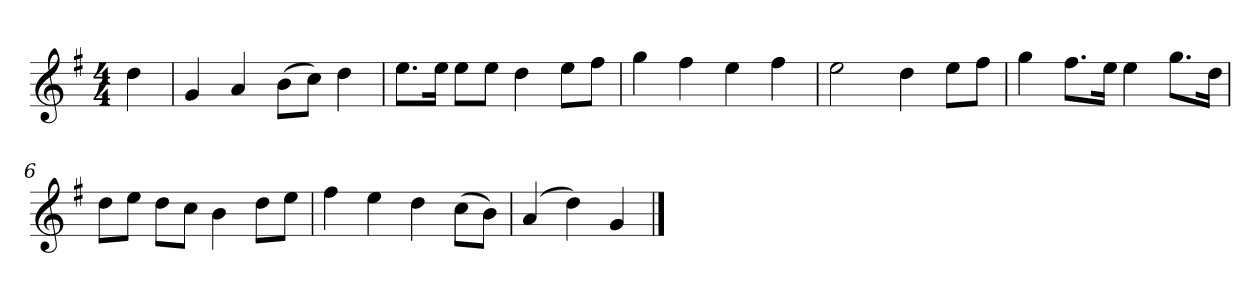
**kern
*part1
*staff1
*k[f#]
*M4/4
*MM120
=
4dd
=1
4g
4a
(8bL
8ccJ)
4dd
=2
8.eeL
16eeJk
8eeL
8eeJ
4dd
8eeL
8ff#J
=3
4gg
4ff#
4ee
4ff#
=4
2ee
4dd
8eeL
8ff#J
=5
4gg
8.ff#L
16eeJk
4ee
8.ggL
16ddJk
=6
8ddL
8eeJ
8ddL
8ccJ
4b
8ddL
8eeJ
=7
4ff#
4ee
4dd
(8ccL
8bJ)
=8
(4a
4dd)
4g
==
*-
